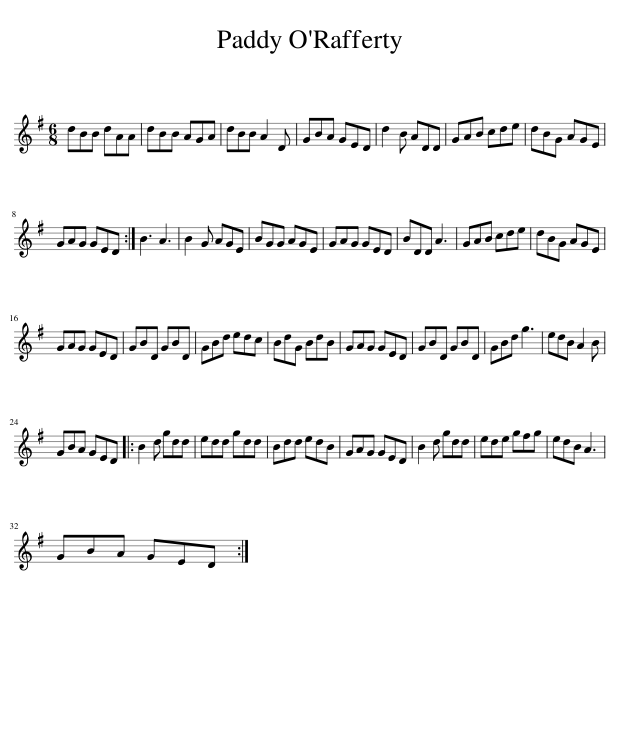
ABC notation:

X:1
L:1/8
M:6/8
I:linebreak $
K:G
V:1 treble
V:1
 dBB dAA | dBB AGA | dBB A2 D | GBA GED | d2 B ADD | %5
 GAB cde | dBG AGE |$ GAG GED :| B3 A3 | B2 G AGE | %10
 BGG AGE | GAG GED | BDD A3 | GAB cde | dBG AGE |$ %15
 GAG GED | GBD GBD | GBd edc | BdG BdB | GAG GED | %20
 GBD GBD | GBd g3 | edB A2 B |$ GBA GED |: B2 d gdd | %25
 edd gdd | Bdd edB | GAG GED | B2 d gdd | ede gfg | %30
 edB A3 |$ GBA GED :| %32
